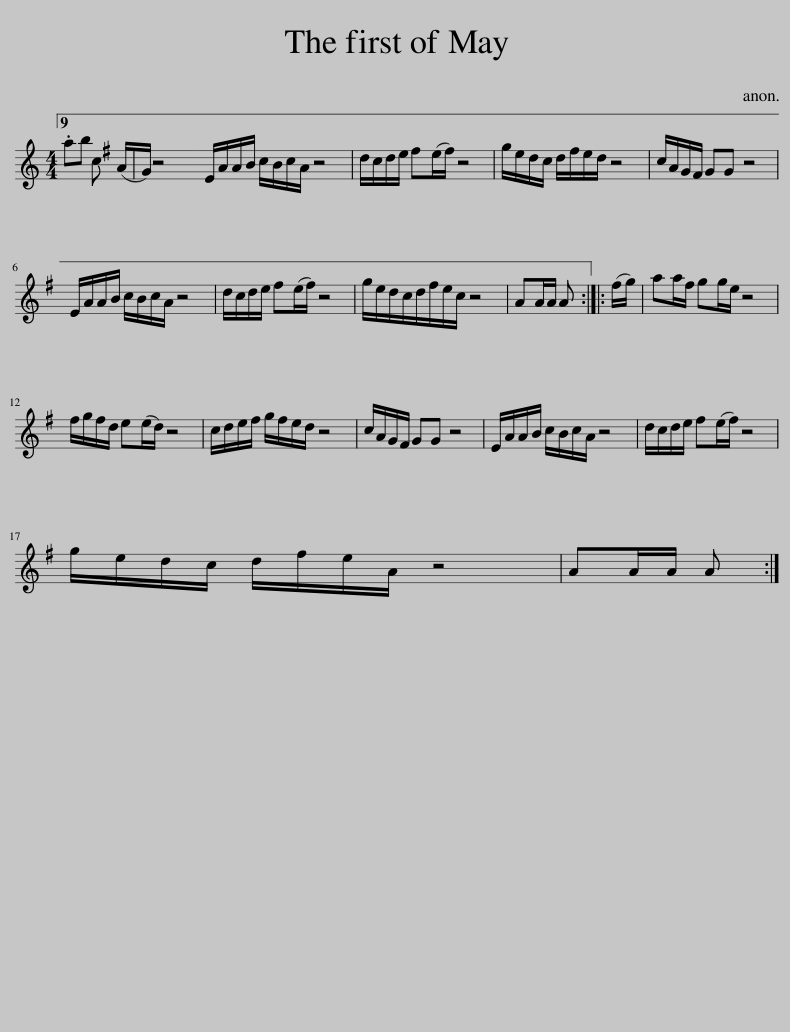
X:1
L:1/8
M:4/4
I:linebreak $
K:C
V:1 treble
V:1
 .ab c (A/G/) z4 | E/A/A/B/ c/B/c/A/ z4 | d/c/d/e/ ^f(e/f/) z4 | g/e/d/c/ d/^f/e/d/ z4 | c/A/G/^F/ GG z4 |$ %5
 E/A/A/B/ c/B/c/A/ z4 | d/c/d/e/ ^f(e/f/) z4 | g/e/d/c/d/^f/e/c/ z4 | AA/A/ A :: (^f/g/) | %10
 aa/^f/ gg/e/ z4 |$ ^f/g/f/d/ e(e/d/) z4 | c/d/e/^f/ g/f/e/d/ z4 | c/A/G/^F/ GG z4 | E/A/A/B/ c/B/c/A/ z4 | %15
 d/c/d/e/ ^f(e/f/) z4 |$ g/e/d/c/ d/^f/e/A/ z4 | AA/A/ A :| %18
